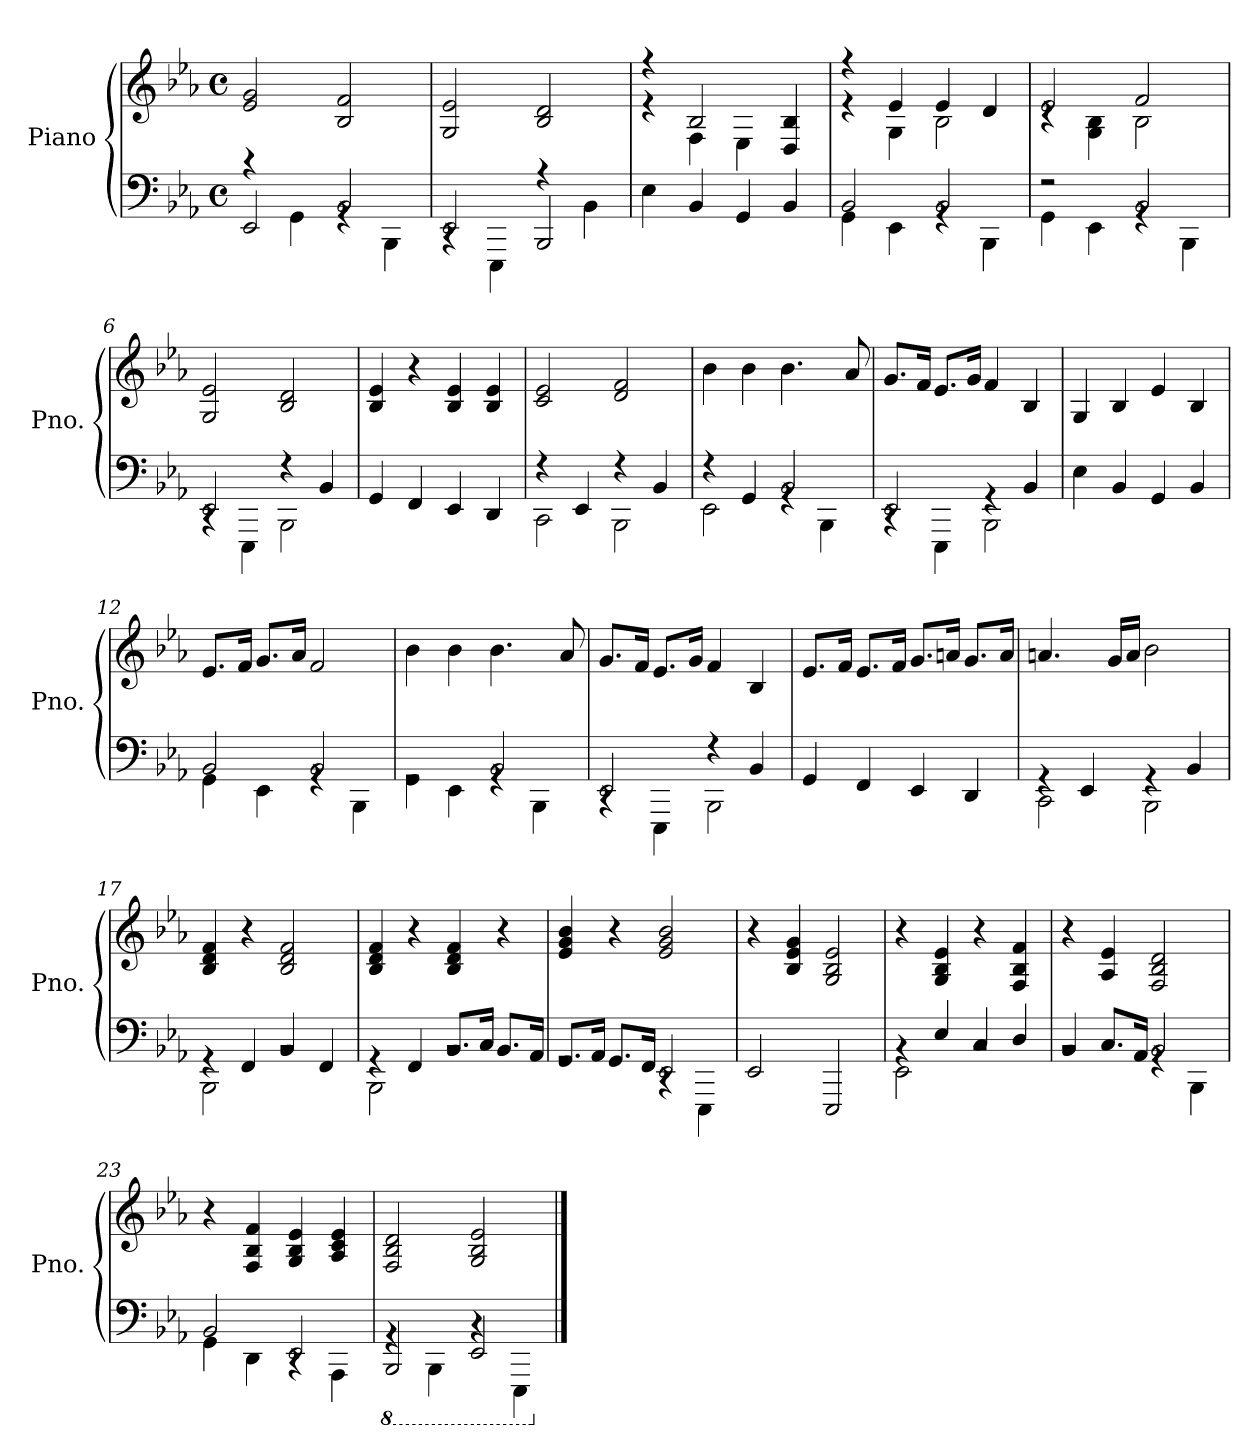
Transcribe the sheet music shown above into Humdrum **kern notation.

**kern	**kern
*part1	*part1
*staff2	*staff1
*I"Piano	*
*I'Pno.	*
*clefF4	*clefG2
*k[b-e-a-]	*k[b-e-a-]
*M4/4	*M4/4
*met(c)	*met(c)
=1	=1
*^	*
2EE-/	4rc	2e-/ 2g/
.	4GG\	.
2BB-/	4rGG	2B-/ 2f/
.	4BBB-\	.
=2	=2	=2
2EE-/	4rCC	2G/ 2e-/
.	4EEE-\	.
2BBB-/	4rA	2B-/ 2d/
.	4BB-\	.
*v	*v	*
=3	=3
*	*^
4E-\	4re	4rff
4BB-/	4F\	2B-/
4GG/	4E-\	.
4BB-/	4D/ 4B-/	4ryy
=4	=4	=4
*^	*	*
2BB-/	4GG\	4re	4rff
.	4EE-\	4e-/	4G\
2BB-/	4rGG	4e-/	2B-\
.	4BBB-\	4d/	.
=5	=5	=5	=5
2r	4GG\	2e-/	4rc
.	4EE-\	.	4G\ 4B-\
2BB-/	4rGG	2f/	2B-\
.	4BBB-\	.	.
*	*	*v	*v
!!LO:LB:g=z
=6	=6	=6
2EE-/	4rCC	2G/ 2e-/
.	4EEE-\	.
4r	2BBB-\	2B-/ 2d/
4BB-/	.	.
*v	*v	*
=7	=7
4GG/	4B-/ 4e-/
4FF/	4r
4EE-/	4B-/ 4e-/
4DD/	4B-/ 4e-/
=8	=8
*^	*
4r	2CC\	2c/ 2e-/
4EE-/	.	.
4r	2BBB-\	2d/ 2f/
4BB-/	.	.
=9	=9	=9
4r	2EE-\	4b-\
4GG/	.	4b-\
2BB-/	4rGG	4.b-\
.	4BBB-\	.
.	.	8a-/
!!LO:LB:g=z
=10	=10	=10
2EE-/	4rCC	8.g/L
.	.	16f/Jk
.	4EEE-\	8.e-/L
.	.	16g/Jk
4rGG	2BBB-\	4f/
4BB-/	.	4B-/
*v	*v	*
=11	=11
4E-\	4G/
4BB-/	4B-/
4GG/	4e-/
4BB-/	4B-/
=12	=12
*^	*
2BB-/	4GG\	8.e-/L
.	.	16f/Jk
.	4EE-\	8.g/L
.	.	16a-/Jk
2BB-/	4rGG	2f/
.	4BBB-\	.
=13	=13	=13
2rGG	4GG\	4b-\
.	4EE-\	4b-\
2BB-/	4rGG	4.b-\
.	4BBB-\	.
.	.	8a-/
=14	=14	=14
2EE-/	4rCC	8.g/L
.	.	16f/Jk
.	4EEE-\	8.e-/L
.	.	16g/Jk
4r	2BBB-\	4f/
4BB-/	.	4B-/
*v	*v	*
!!LO:LB:g=z
=15	=15
4GG/	8.e-/L
.	16f/Jk
4FF/	8.e-/L
.	16f/Jk
4EE-/	8.g/L
.	16an/Jk
4DD/	8.g/L
.	16a/Jk
=16	=16
*^	*
4rGG	2CC\	4.an/
4EE-/	.	.
.	.	16g/LL
.	.	16a/JJ
4rGG	2BBB-\	2b-\
4BB-/	.	.
=17	=17	=17
4rGG	2BBB-\	4B-/ 4d/ 4f/
4FF/	.	4r
4BB-/	2rBB	2B-/ 2d/ 2f/
4FF/	.	.
=18	=18	=18
4rGG	2BBB-\	4B-/ 4d/ 4f/
4FF/	.	4r
8.BB-/L	2rBB	4B-/ 4d/ 4f/
16C/Jk	.	.
8.BB-/L	.	4r
16AA-/Jk	.	.
=19	=19	=19
8.GG/L	2rGG	4e-/ 4g/ 4b-/
16AA-/Jk	.	.
8.GG/L	.	4r
16FF/Jk	.	.
2EE-/	4rCC	2e-/ 2g/ 2b-/
.	4EEE-\	.
*v	*v	*
!!LO:LB:g=z
=20	=20
2EE-/	4r
.	4B-/ 4e-/ 4g/
2EEE-/	2G/ 2B-/ 2e-/
=21	=21
*^	*
4rBB	2EE-\	4r
4E-/	.	4G/ 4B-/ 4e-/
4C/	2rBB	4r
4D/	.	4F/ 4B-/ 4f/
=22	=22	=22
4BB-/	2rBB	4r
8.C/L	.	4A-/ 4e-/
16AA-/Jk	.	.
2BB-/	4rGG	2F/ 2B-/ 2d/
.	4BBB-\	.
=23	=23	=23
2BB-/	4GG\	4r
.	4DD\	4F/ 4B-/ 4f/
2EE-/	4rCC	4G/ 4B-/ 4e-/
.	4AAA-\	4A-/ 4c/ 4e-/
=24	=24	=24
*8ba	*	*
2BBBB-/	4rAAA	2F/ 2B-/ 2d/
.	4BBBB-\	.
2EEE-/	4rCC	2G/ 2B-/ 2e-/
.	4EEEE-\	.
*X8ba	*	*
*v	*v	*
==	==
*-	*-
